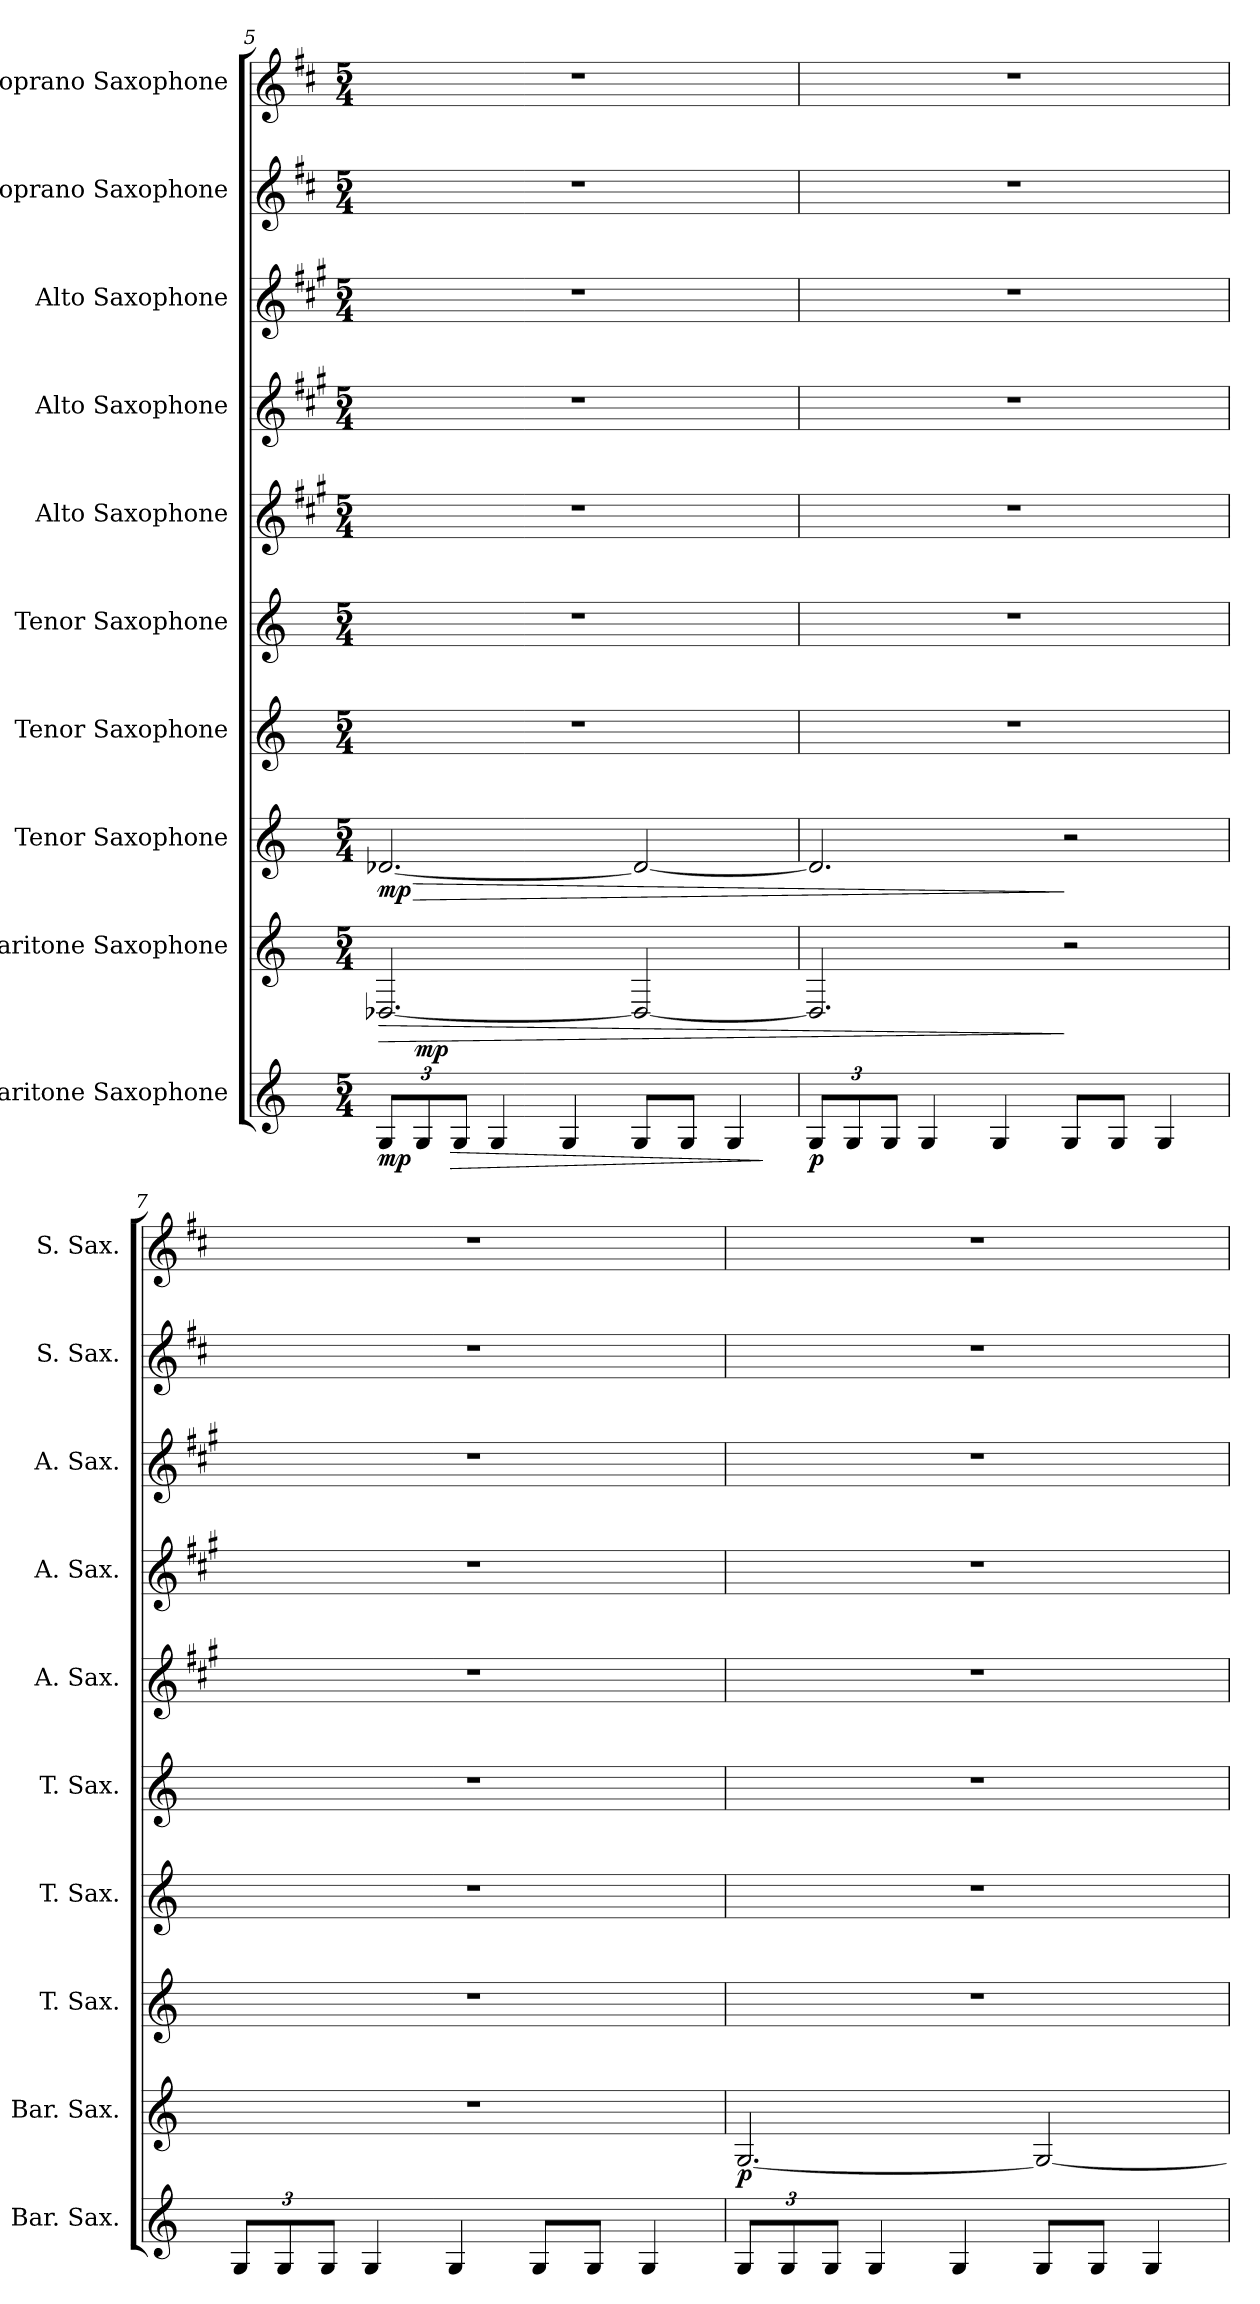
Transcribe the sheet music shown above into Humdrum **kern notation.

**kern	**dynam	**kern	**dynam	**kern	**dynam	**kern	**kern	**kern	**kern	**kern	**kern	**kern
*part10	*part10	*part9	*part9	*part8	*part8	*part7	*part6	*part5	*part4	*part3	*part2	*part1
*staff10	*staff10	*staff9	*staff9	*staff8	*staff8	*staff7	*staff6	*staff5	*staff4	*staff3	*staff2	*staff1
*I"Baritone Saxophone	*	*I"Baritone Saxophone	*	*I"Tenor Saxophone	*	*I"Tenor Saxophone	*I"Tenor Saxophone	*I"Alto Saxophone	*I"Alto Saxophone	*I"Alto Saxophone	*I"Soprano Saxophone	*I"Soprano Saxophone
*I'Bar. Sax.	*	*I'Bar. Sax.	*	*I'T. Sax.	*	*I'T. Sax.	*I'T. Sax.	*I'A. Sax.	*I'A. Sax.	*I'A. Sax.	*I'S. Sax.	*I'S. Sax.
*clefG2	*	*clefG2	*	*clefG2	*	*clefG2	*clefG2	*clefG2	*clefG2	*clefG2	*clefG2	*clefG2
*ITrd12c21	*	*ITrd12c21	*	*ITrd8c14	*	*ITrd8c14	*ITrd8c14	*ITrd5c9	*ITrd5c9	*ITrd5c9	*ITrd1c2	*ITrd1c2
*k[]	*	*k[]	*	*k[]	*	*k[]	*k[]	*k[]	*k[]	*k[]	*k[]	*k[]
*M5/4	*	*M5/4	*	*M5/4	*	*M5/4	*M5/4	*M5/4	*M5/4	*M5/4	*M5/4	*M5/4
*Xbrackettup	*	*	*	*	*	*	*	*	*	*	*	*
=5	=5	=5	=5	=5	=5	=5	=5	=5	=5	=5	=5	=5
!	!LO:DY:b	!	!LO:HP:b	!	!LO:HP:b	!	!	!	!	!	!	!
!	!	!	!	!	!LO:DY:n=1:b	!	!	!	!	!	!	!
12GG/L	mp	[2.DD-X/	>	[2.D-X/	> mp	4%5r	4%5r	4%5r	4%5r	4%5r	4%5r	4%5r
!	!LO:HP:b	!	!	!	!	!	!	!	!	!	!	!
!	!LO:DY:n=1:a	!	!	!	!	!	!	!	!	!	!	!
12GG/	> mp	.	.	.	.	.	.	.	.	.	.	.
12GG/J	.	.	.	.	.	.	.	.	.	.	.	.
4GG/	.	.	.	.	.	.	.	.	.	.	.	.
4GG/	.	.	.	.	.	.	.	.	.	.	.	.
8GG/L	.	2DD-/_	.	2D-/_	.	.	.	.	.	.	.	.
8GG/J	.	.	.	.	.	.	.	.	.	.	.	.
4GG/	.	.	.	.	.	.	.	.	.	.	.	.
.	]	.	.	.	.	.	.	.	.	.	.	.
!!LO:PB:g=z
=6	=6	=6	=6	=6	=6	=6	=6	=6	=6	=6	=6	=6
!	!LO:DY:b	!	!	!	!	!	!	!	!	!	!	!
12GG/L	p	2.DD-/]	.	2.D-/]	.	4%5r	4%5r	4%5r	4%5r	4%5r	4%5r	4%5r
12GG/	.	.	.	.	.	.	.	.	.	.	.	.
12GG/J	.	.	.	.	.	.	.	.	.	.	.	.
4GG/	.	.	.	.	.	.	.	.	.	.	.	.
4GG/	.	.	.	.	.	.	.	.	.	.	.	.
!	!	!	!LO:DY:n=1:b	!	!LO:DY:n=1:b	!	!	!	!	!	!	!
8GG/L	.	2r	] other-dynamics	2r	] other-dynamics	.	.	.	.	.	.	.
8GG/J	.	.	.	.	.	.	.	.	.	.	.	.
4GG/	.	.	.	.	.	.	.	.	.	.	.	.
=7	=7	=7	=7	=7	=7	=7	=7	=7	=7	=7	=7	=7
12GG/L	.	4%5r	.	4%5r	.	4%5r	4%5r	4%5r	4%5r	4%5r	4%5r	4%5r
12GG/	.	.	.	.	.	.	.	.	.	.	.	.
12GG/J	.	.	.	.	.	.	.	.	.	.	.	.
4GG/	.	.	.	.	.	.	.	.	.	.	.	.
4GG/	.	.	.	.	.	.	.	.	.	.	.	.
8GG/L	.	.	.	.	.	.	.	.	.	.	.	.
8GG/J	.	.	.	.	.	.	.	.	.	.	.	.
4GG/	.	.	.	.	.	.	.	.	.	.	.	.
=8	=8	=8	=8	=8	=8	=8	=8	=8	=8	=8	=8	=8
!	!	!	!LO:DY:b	!	!	!	!	!	!	!	!	!
12GG/L	.	[2.GG/	p	4%5r	.	4%5r	4%5r	4%5r	4%5r	4%5r	4%5r	4%5r
12GG/	.	.	.	.	.	.	.	.	.	.	.	.
12GG/J	.	.	.	.	.	.	.	.	.	.	.	.
4GG/	.	.	.	.	.	.	.	.	.	.	.	.
4GG/	.	.	.	.	.	.	.	.	.	.	.	.
8GG/L	.	2GG/_	.	.	.	.	.	.	.	.	.	.
8GG/J	.	.	.	.	.	.	.	.	.	.	.	.
4GG/	.	.	.	.	.	.	.	.	.	.	.	.
=	=	=	=	=	=	=	=	=	=	=	=	=
*-	*-	*-	*-	*-	*-	*-	*-	*-	*-	*-	*-	*-
